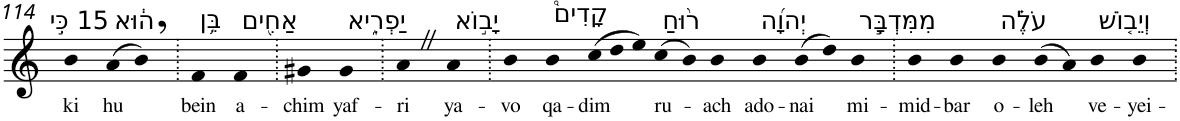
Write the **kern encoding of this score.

**kern	**text
*part1	*part1
*staff1	*staff1
*I"Piano	*
*I'Pno	*
!!LO:PB:g=z
*clefG2	*
*k[]	*
=114	=114
!LO:TX:a:t=15 כִּ֣י	!
!	!LO:LY:b
4b	ki
!LO:TX:a:t=ה֔וּא	!
!	!LO:LY:b
(>8a	hu
8b,)	.
=115.	=115.
!LO:TX:a:t=בֵּ֥ן	!
!	!LO:LY:b
4f	bein
!LO:TX:a:t=אַחִ֖ים	!
!	!LO:LY:b
4f	a-
=116.	=116.
!	!LO:LY:b
4g#X	-chim
!LO:TX:a:t=יַפְרִ֑יא	!
!	!LO:LY:b
4g#	yaf-
=117.	=117.
!	!LO:LY:b
4aZ	-ri
!LO:TX:a:t=יָב֣וֹא	!
!	!LO:LY:b
4a	ya-
=118.	=118.
!	!LO:LY:b
4b	-vo
!LO:TX:a:t=קָדִים֩	!
!	!LO:LY:b
4b	qa-
!	!LO:LY:b
(>12cc	-dim
12dd	.
12ee)	.
!LO:TX:a:t=ר֨וּחַ	!
!	!LO:LY:b
(>8cc	ru-
8b)	.
!	!LO:LY:b
4b	-ach
!LO:TX:a:t=יְהוָ֜ה	!
!	!LO:LY:b
4b	ado-
!	!LO:LY:b
(>8b	-nai
8dd)	.
!LO:TX:a:t=מִמִּדְבָּ֣ר	!
!	!LO:LY:b
4b	mi-
=119.	=119.
!	!LO:LY:b
4b	-mid-
!	!LO:LY:b
4b	-bar
!LO:TX:a:t=עֹלֶ֗ה	!
!	!LO:LY:b
4b	o-
!	!LO:LY:b
(>8b	-leh
8a)	.
!LO:TX:a:t=וְיֵב֤וֹשׁ	!
!	!LO:LY:b
4b	ve-
!	!LO:LY:b
4b	-yei-
=.	=.
*-	*-
